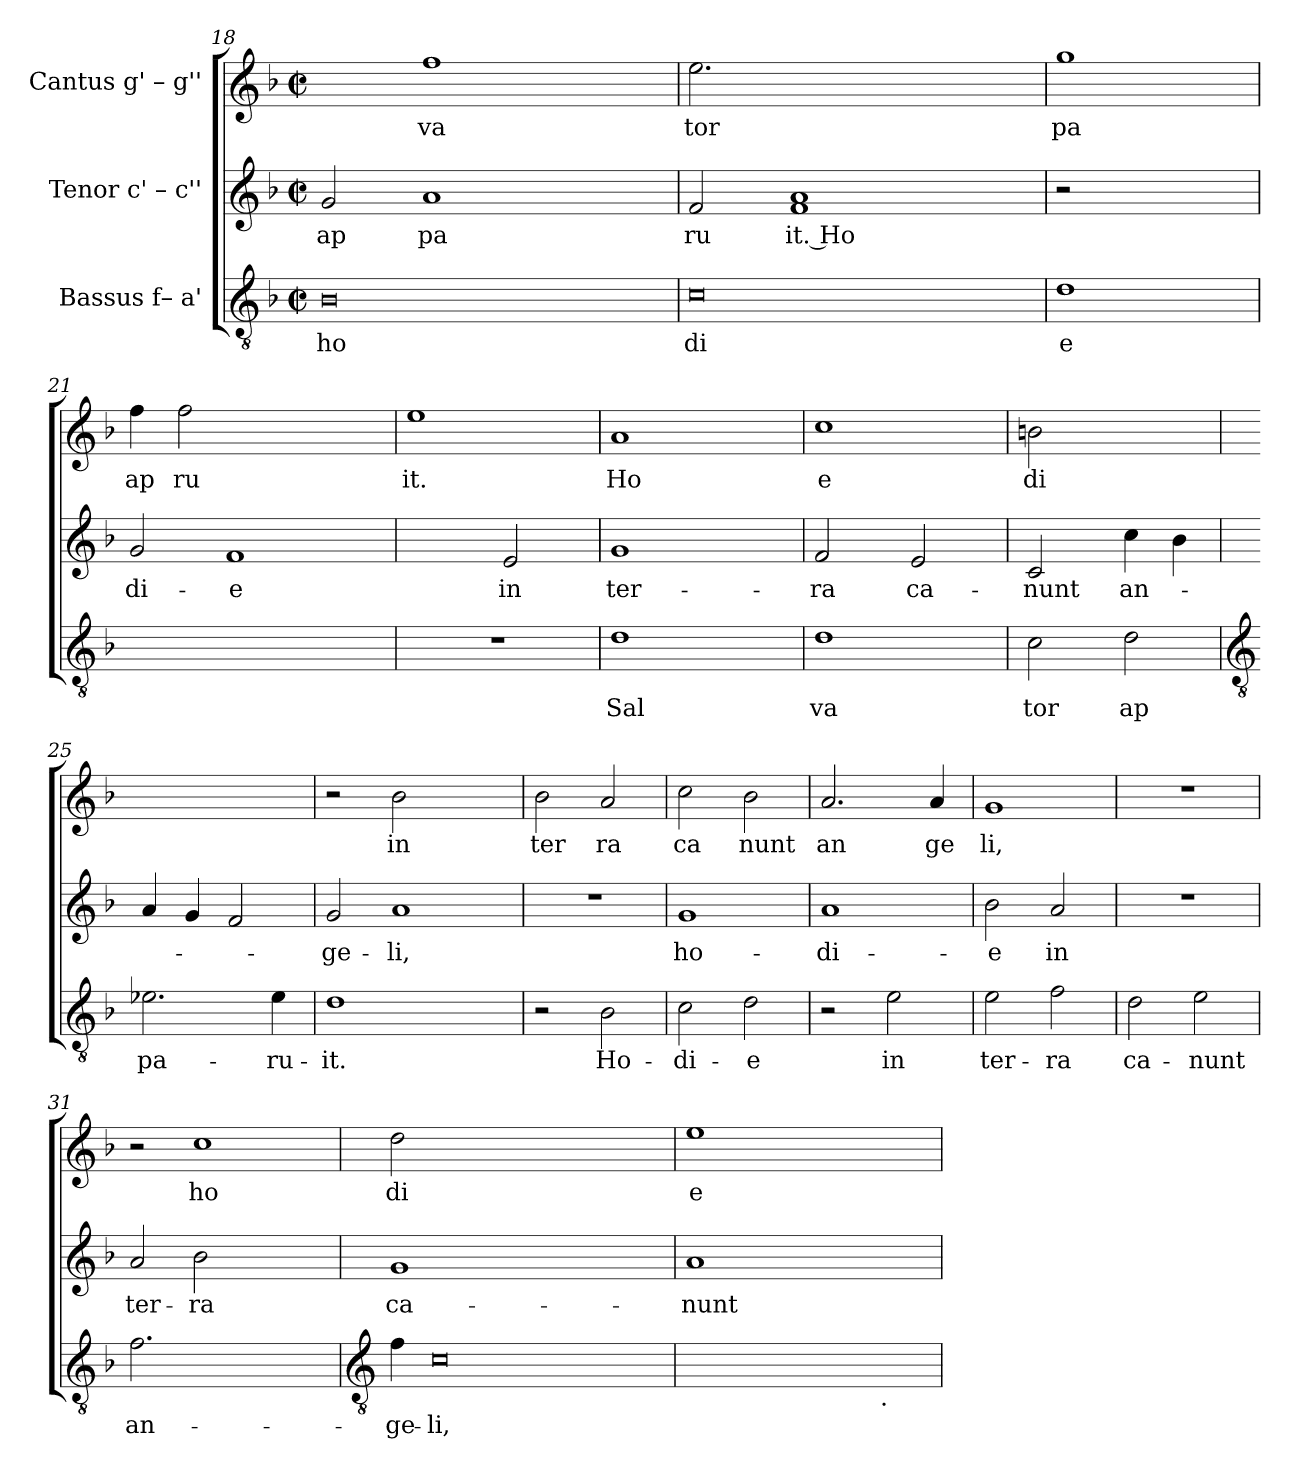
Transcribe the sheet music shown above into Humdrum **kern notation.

**kern	**text	**kern	**text	**kern	**text
*part3	*part3	*part2	*part2	*part1	*part1
*staff3	*staff3	*staff2	*staff2	*staff1	*staff1
*I"Bassus  f– a'	*	*I"Tenor  c' – c''	*	*I"Cantus  g' – g''	*
!!LO:LB:g=z
*clefGv2	*	*clefG2	*	*clefG2	*
*k[b-]	*	*k[b-]	*	*k[b-]	*
*F:	*	*F:	*	*F:	*
*M2/2	*	*M2/2	*	*M2/2	*
*met(c|)	*	*met(c|)	*	*met(c|)	*
=18A	=18A	=18A	=18A	=18A	=18A
!	!LO:LY:b	!	!LO:LY:b	!	!
*	*	*	*	*^	*
0B-	ho	2g/	ap	4ryy	4ryy	.
.	.	.	.	4ryy	4ryy	.
!	!	!	!LO:LY:b	!	!	!LO:LY:b
.	.	1a	pa	1ff/	4ryy	va
.	.	.	.	.	4ryy	.
.	.	.	.	.	2ryy	.
.	.	2ryy	.	2ryy	2ryy	.
=19A	=19A	=19A	=19A	=19A	=19A	=19A
!	!LO:LY:b	!	!LO:LY:b	!	!	!LO:LY:b
0c	di	2f/	ru	2.ee\	4ryy	tor
.	.	.	.	.	4ryy	.
!	!	!	!LO:LY:b	!	!	!
.	.	1f 1a	it. Ho	.	4ryy	.
.	.	.	.	4ryy	4ryy	.
.	.	.	.	1ryy	1ryy	.
.	.	2ryy	.	.	.	.
=20A	=20A	=20A	=20A	=20A	=20A	=20A
!	!LO:LY:b	!	!	!	!	!LO:LY:b
1d	e	2r	.	1gg/	4ryy	pa
.	.	.	.	.	4ryy	.
.	.	4ryy	.	.	4ryy	.
.	.	4ryy	.	.	4ryy	.
!!LO:LB:g=z	!!
=21A	=21A	=21A	=21A	=21A	=21A	=21A
!	!	!	!LO:LY:b	!	!	!LO:LY:b
4ryy	.	2g/	di-	4ryy	4ff\	ap
!	!	!	!	!	!	!LO:LY:b
4ryy	.	.	.	4ryy	2ff\	ru
!	!	!	!LO:LY:b	!	!	!
4ryy	.	1f	-e	4ryy	.	.
4ryy	.	.	.	4ryy	4ryy	.
2ryy	.	.	.	2ryy	2ryy	.
=22	=22	=22	=22	=22	=22	=22
!	!	!	!	!	!	!LO:LY:b
1r	.	4ryy	.	1ee/	4ryy	it.
.	.	4ryy	.	.	4ryy	.
!	!	!	!LO:LY:b	!	!	!
.	.	2e/	in	.	4ryy	.
.	.	.	.	.	4ryy	.
=22A	=22A	=22A	=22A	=22A	=22A	=22A
!	!LO:LY:b	!	!LO:LY:b	!	!	!LO:LY:b
1d	Sal	1g	ter-	1a/	4ryy	Ho
.	.	.	.	.	4ryy	.
.	.	.	.	.	4ryy	.
.	.	.	.	.	4ryy	.
=23A	=23A	=23A	=23A	=23A	=23A	=23A
!	!LO:LY:b	!	!LO:LY:b	!	!	!LO:LY:b
1d	va	2f/	-ra	1cc/	4ryy	e
.	.	.	.	.	4ryy	.
!	!	!	!LO:LY:b	!	!	!
.	.	2e/	ca-	.	4ryy	.
.	.	.	.	.	4ryy	.
=24	=24	=24	=24	=24	=24	=24
!	!LO:LY:b	!	!LO:LY:b	!	!	!LO:LY:b
2c\	tor	2c/	-nunt	4ryy	2bn\	di
.	.	.	.	4ryy	.	.
!	!LO:LY:b	!	!LO:LY:b	!	!	!
2d\	ap	4cc\	an-	4ryy	4ryy	.
.	.	4b-\	.	4ryy	4ryy	.
*	*	*	*	*v	*v	*
!!LO:LB:g=z
=25	=25	=25	=25	=25	=25
*clefGv2	*	*	*	*	*
*	*	*	*	*^	*
!	!LO:LY:b	!	!	!	!	!
*	*	*	*	*v	*v	*
2.e-X\	pa-	4a/	.	4ryy	.
.	.	4g/	.	4ryy	.
.	.	2f/	.	4ryy	.
!	!LO:LY:b	!	!	!	!
4e-\	-ru-	.	.	4ryy	.
!!LO:LB:g=z
=26	=26	=26	=26	=26	=26
!	!LO:LY:b	!	!LO:LY:b	!	!
1d	-it.	2g/	-ge-	2r	.
!	!	!	!LO:LY:b	!	!LO:LY:b
.	.	1a	-li,	2b-\	in
2ryy	.	.	.	2ryy	.
!!LO:LB:g=z
=26A	=26A	=26A	=26A	=26A	=26A
!	!	!	!	!	!LO:LY:b
2r	.	1r	.	2b-\	ter
!	!LO:LY:b	!	!	!	!LO:LY:b
2B-\	Ho-	.	.	2a/	ra
=27A	=27A	=27A	=27A	=27A	=27A
!	!LO:LY:b	!	!LO:LY:b	!	!LO:LY:b
2c\	-di-	1g	ho-	2cc\	ca
!	!LO:LY:b	!	!	!	!LO:LY:b
2d\	-e	.	.	2b-\	nunt
=28A	=28A	=28A	=28A	=28A	=28A
!	!	!	!LO:LY:b	!	!LO:LY:b
2r	.	1a	-di-	2.a/	an
!	!LO:LY:b	!	!	!	!
2e\	in	.	.	.	.
!	!	!	!	!	!LO:LY:b
.	.	.	.	4a/	ge
=29A	=29A	=29A	=29A	=29A	=29A
!	!LO:LY:b	!	!LO:LY:b	!	!LO:LY:b
2e\	ter-	2b-\	-e	1g	li,
!	!LO:LY:b	!	!LO:LY:b	!	!
2f\	-ra	2a/	in	.	.
=30A	=30A	=30A	=30A	=30A	=30A
!	!LO:LY:b	!	!	!	!
2d\	ca-	1r	.	1r	.
!	!LO:LY:b	!	!	!	!
2e\	-nunt	.	.	.	.
!!LO:LB:g=z
=31A	=31A	=31A	=31A	=31A	=31A
!	!LO:LY:b	!	!LO:LY:b	!	!
2.f\	an-	2a/	ter-	2r	.
!	!	!	!LO:LY:b	!	!LO:LY:b
.	.	2b-\	-ra	1cc	ho
2.ryy	.	.	.	.	.
.	.	2ryy	.	.	.
!!LO:LB:g=z
=32A	=32A	=32A	=32A	=32A	=32A
*clefGv2	*	*	*	*	*
!	!LO:LY:b	!	!LO:LY:b	!	!LO:LY:b
4f\	-ge-	1g	ca-	2dd\	di
!	!LO:LY:b	!	!	!	!
0c	-li,	.	.	.	.
.	.	.	.	1..ryy	.
.	.	1ryy	.	.	.
.	.	4ryy	.	.	.
!!LO:LB:g=z
=33	=33	=33	=33	=33	=33
!	!	!	!LO:LY:b	!	!LO:LY:b
4ryy	.	1a	-nunt	1ee	e
4ryy	.	.	.	.	.
4ryy	.	.	.	.	.
32ryy	.	.	.	.	.
32ryy	.	.	.	.	.
32ryy	.	.	.	.	.
32ryy	.	.	.	.	.
32ryy	.	.	.	.	.
32ryy	.	.	.	.	.
!LO:TX:b:t=.	!	!	!	!	!
32ryy	.	.	.	.	.
4ryy	.	.	.	.	.
.	.	8..ryy	.	8..ryy	.
=	=	=	=	=	=
*-	*-	*-	*-	*-	*-
